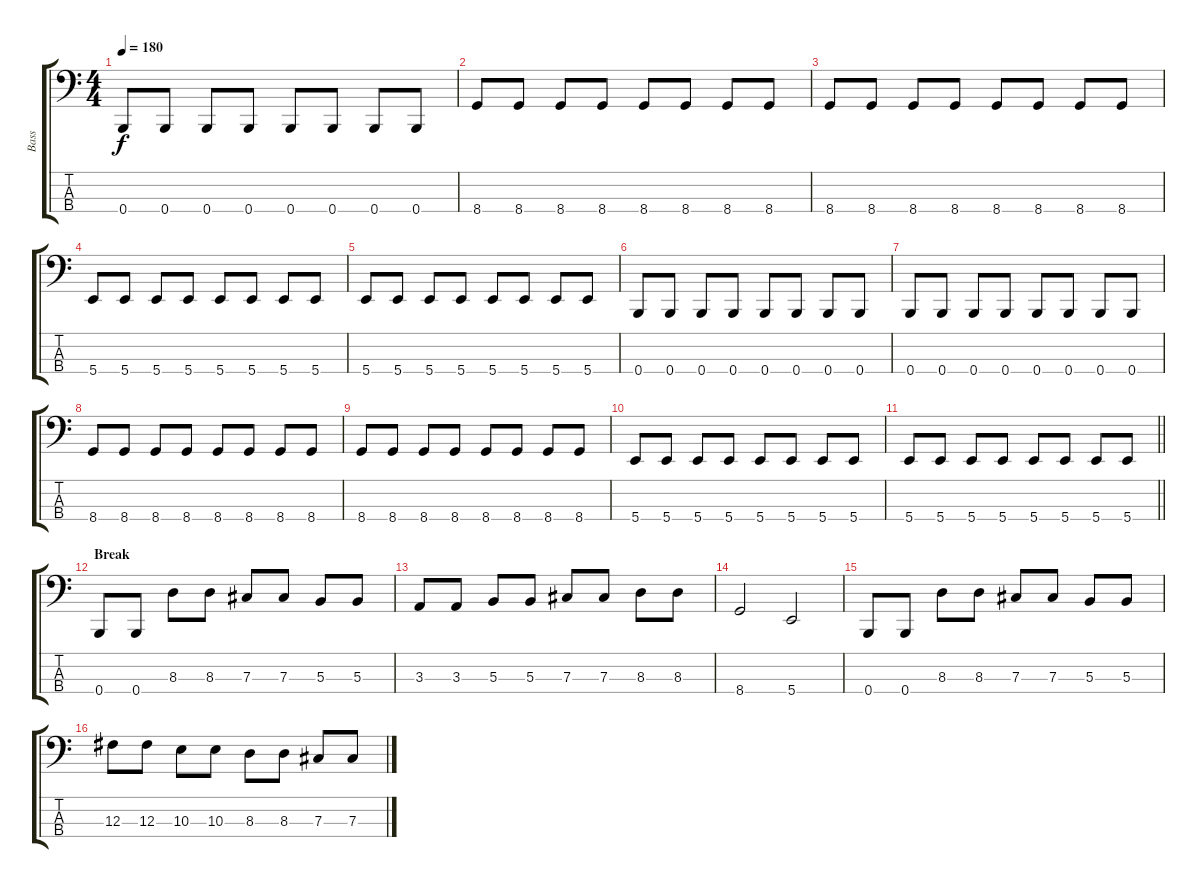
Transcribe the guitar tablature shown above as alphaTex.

\track ("Bass" "Bass") {instrument electricbassfinger}
\staff {score tabs}
\tuning (E2 B1 Gb1 B0) {hide}
\ts (4 4)
\tempo 180
\clef f4
\ks c
0.4.8{dy f} 0.4.8 0.4.8 0.4.8 0.4.8 0.4.8 0.4.8 0.4.8 |
8.4.8 8.4.8 8.4.8 8.4.8 8.4.8 8.4.8 8.4.8 8.4.8 |
8.4.8 8.4.8 8.4.8 8.4.8 8.4.8 8.4.8 8.4.8 8.4.8 |
5.4.8 5.4.8 5.4.8 5.4.8 5.4.8 5.4.8 5.4.8 5.4.8 |
5.4.8 5.4.8 5.4.8 5.4.8 5.4.8 5.4.8 5.4.8 5.4.8 |
0.4.8 0.4.8 0.4.8 0.4.8 0.4.8 0.4.8 0.4.8 0.4.8 |
0.4.8 0.4.8 0.4.8 0.4.8 0.4.8 0.4.8 0.4.8 0.4.8 |
8.4.8 8.4.8 8.4.8 8.4.8 8.4.8 8.4.8 8.4.8 8.4.8 |
8.4.8 8.4.8 8.4.8 8.4.8 8.4.8 8.4.8 8.4.8 8.4.8 |
5.4.8 5.4.8 5.4.8 5.4.8 5.4.8 5.4.8 5.4.8 5.4.8 |
\barLineRight lightlight
5.4.8 5.4.8 5.4.8 5.4.8 5.4.8 5.4.8 5.4.8 5.4.8 |
\section ("" "Break")
0.4.8 0.4.8 8.3.8 8.3.8 7.3.8 7.3.8 5.3.8 5.3.8 |
3.3.8 3.3.8 5.3.8 5.3.8 7.3.8 7.3.8 8.3.8 8.3.8 |
8.4.2 5.4.2 |
0.4.8 0.4.8 8.3.8 8.3.8 7.3.8 7.3.8 5.3.8 5.3.8 |
12.3.8 12.3.8 10.3.8 10.3.8 8.3.8 8.3.8 7.3.8 7.3.8
